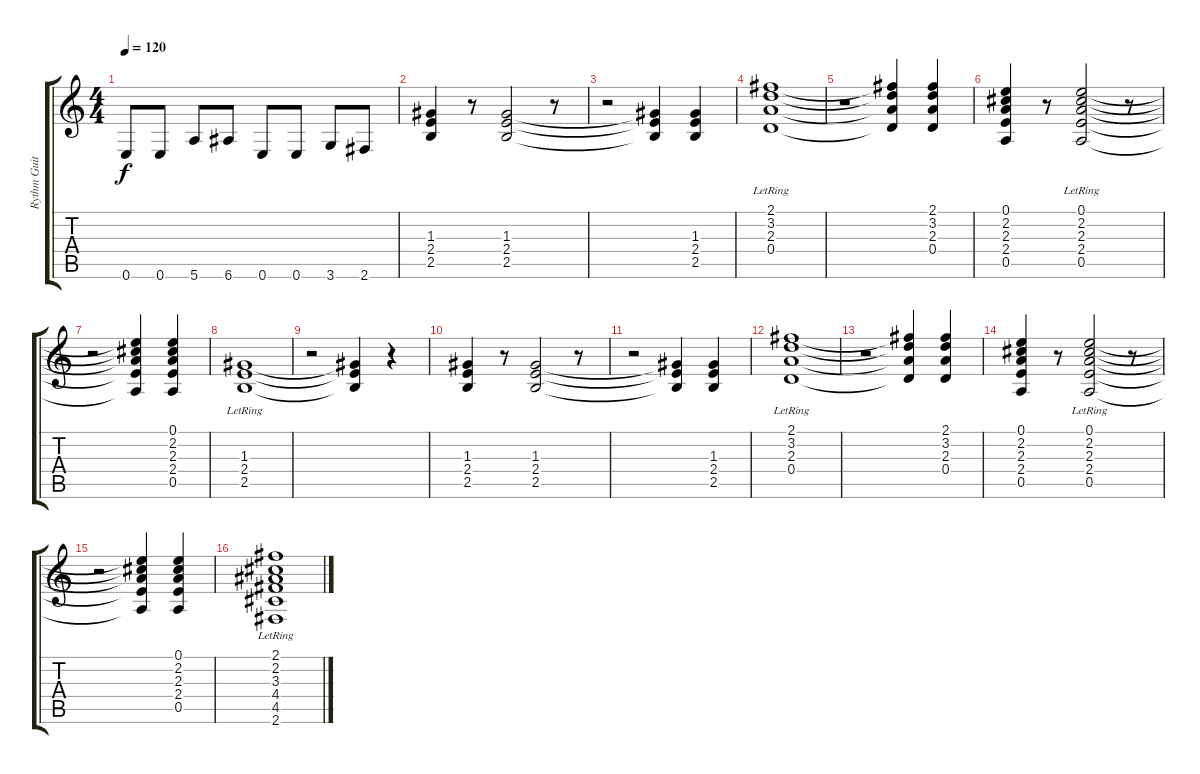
\track ("Rythm Guitar" "Rythm Guit") {instrument distortionguitar}
\staff {score tabs}
\tuning (E4 B3 G3 D3 A2 E2) {hide}
\ts (4 4)
\tempo 120
\clef g2
\ks c
0.6.8{dy f} 0.6.8 5.6.8 6.6.8 0.6.8 0.6.8 3.6.8 2.6.8 |
(1.3 2.4 2.5).4 r.8 (1.3 2.4 2.5).2 r.8 |
r.2 (1.3{t} 2.4{t} 2.5{t}).4 (1.3 2.4 2.5).4 |
(2.1 3.2 2.3{lr} 0.4).1 |
r.2 (2.1{t} 3.2{t} 2.3{t} 0.4{t}).4 (2.1 3.2 2.3 0.4).4 |
(0.1 2.2 2.3 2.4 0.5).4 r.8 (0.1{lr} 2.2{lr} 2.3{lr} 2.4{lr} 0.5{lr}).2 r.8 |
r.2 (0.1{t} 2.2{t} 2.3{t} 2.4{t} 0.5{t}).4 (0.1 2.2 2.3 2.4 0.5).4 |
(1.3{lr} 2.4 2.5).1 |
r.2 (1.3{t} 2.4{t} 2.5{t}).4 r.4 |
(1.3 2.4 2.5).4 r.8 (1.3 2.4 2.5).2 r.8 |
r.2 (1.3{t} 2.4{t} 2.5{t}).4 (1.3 2.4 2.5).4 |
(2.1 3.2 2.3{lr} 0.4).1 |
r.2 (2.1{t} 3.2{t} 2.3{t} 0.4{t}).4 (2.1 3.2 2.3 0.4).4 |
(0.1 2.2 2.3 2.4 0.5).4 r.8 (0.1{lr} 2.2{lr} 2.3{lr} 2.4{lr} 0.5{lr}).2 r.8 |
r.2 (0.1{t} 2.2{t} 2.3{t} 2.4{t} 0.5{t}).4 (0.1 2.2 2.3 2.4 0.5).4 |
(2.1 2.2 3.3{lr} 4.4 4.5 2.6).1
